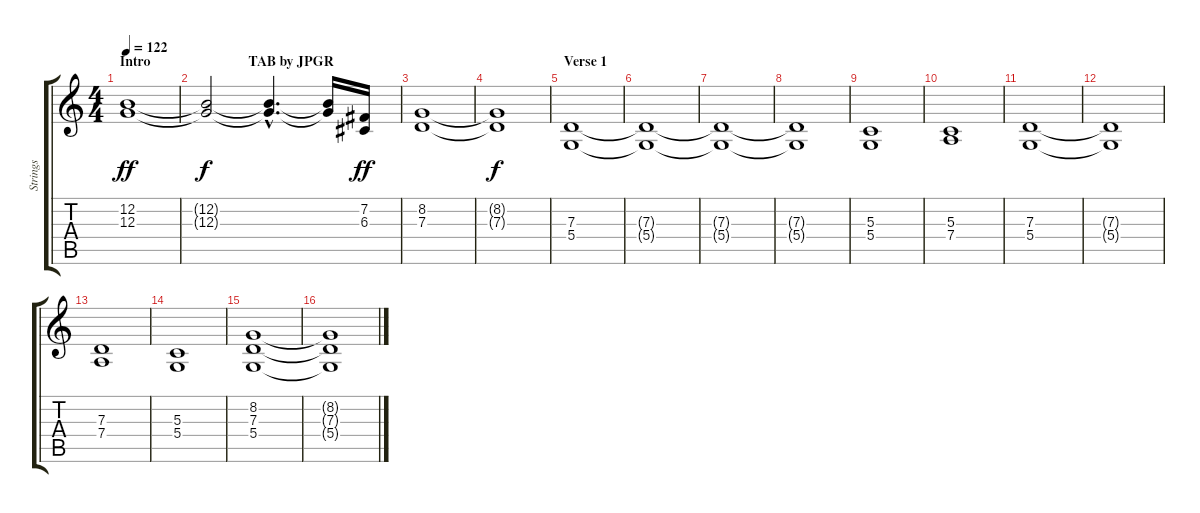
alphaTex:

\track ("Strings" "Strings") {instrument stringensemble1}
\staff {score tabs}
\tuning (E4 B3 G3 D3 A2 E2) {hide}
\ts (4 4)
\section ("" "Intro                            TAB by JPGR")
\tempo 122
\clef g2
\ks c
(12.2 12.3).1{dy ff instrument stringensemble1} |
(12.2{t} 12.3{t}).2{dy f} (12.2{hac t} 12.3{hac t}).4{d} (12.2{t} 12.3{t}).16 (7.2 6.3).16{dy ff} |
(8.2 7.3).1 |
(8.2{t} 7.3{t}).1{dy f} |
\section ("" "Verse 1")
(7.3 5.4).1 |
(7.3{t} 5.4{t}).1 |
(7.3{t} 5.4{t}).1 |
(7.3{t} 5.4{t}).1 |
(5.3 5.4).1 |
(5.3 7.4).1 |
(7.3 5.4).1 |
(7.3{t} 5.4{t}).1 |
(7.3 7.4).1 |
(5.3 5.4).1 |
(8.2 7.3 5.4).1 |
(8.2{t} 7.3{t} 5.4{t}).1
